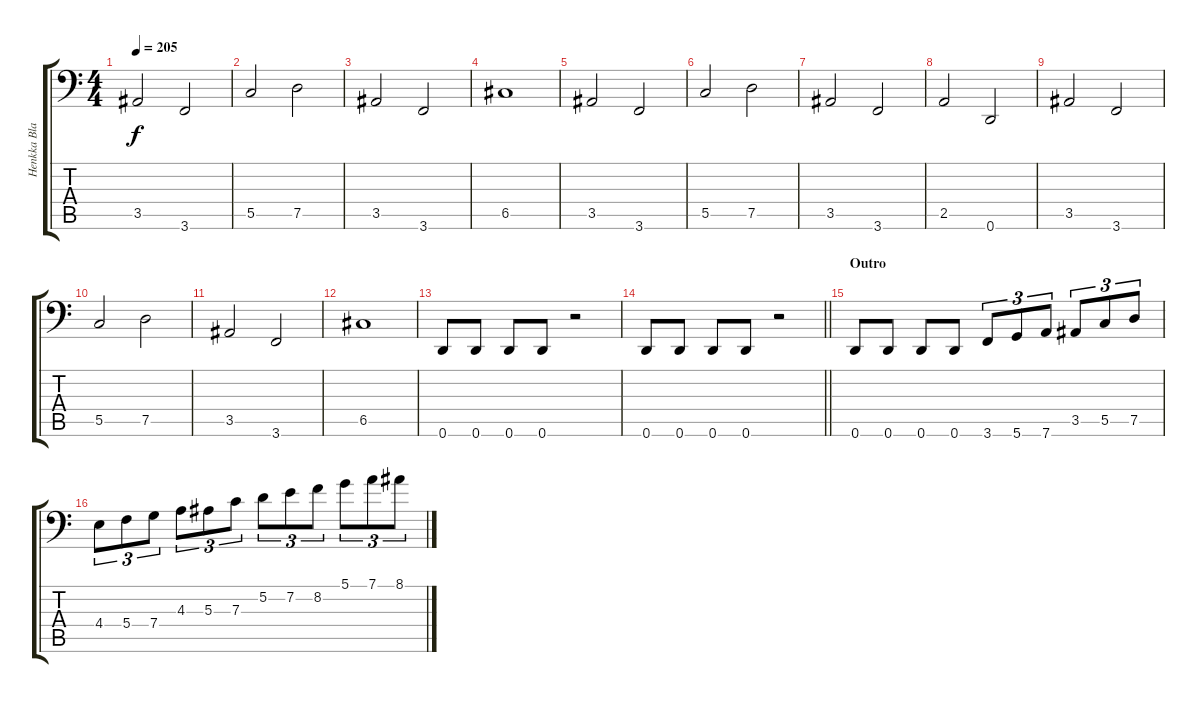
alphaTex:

\track ("Henkka Blacksmith" "Henkka Bla") {instrument electricbasspick}
\staff {score tabs}
\tuning (D3 A2 F2 C2 G1 D1) {hide}
\ts (4 4)
\tempo 205
\clef f4
\ks c
3.5.2{dy f} 3.6.2 |
5.5.2 7.5.2 |
3.5.2 3.6.2 |
6.5.1 |
3.5.2 3.6.2 |
5.5.2 7.5.2 |
3.5.2 3.6.2 |
2.5.2 0.6.2 |
3.5.2 3.6.2 |
5.5.2 7.5.2 |
3.5.2 3.6.2 |
6.5.1 |
0.6.8 0.6.8 0.6.8 0.6.8 r.2 |
\barLineRight lightlight
0.6.8 0.6.8 0.6.8 0.6.8 r.2 |
\section ("" "Outro")
0.6.8 0.6.8 0.6.8 0.6.8 3.6.8{tu (3 2)} 5.6.8{tu (3 2)} 7.6.8{tu (3 2)} 3.5.8{tu (3 2)} 5.5.8{tu (3 2)} 7.5.8{tu (3 2)} |
4.4.8{tu (3 2)} 5.4.8{tu (3 2)} 7.4.8{tu (3 2)} 4.3.8{tu (3 2)} 5.3.8{tu (3 2)} 7.3.8{tu (3 2)} 5.2.8{tu (3 2)} 7.2.8{tu (3 2)} 8.2.8{tu (3 2)} 5.1.8{tu (3 2)} 7.1.8{tu (3 2)} 8.1.8{tu (3 2)}
